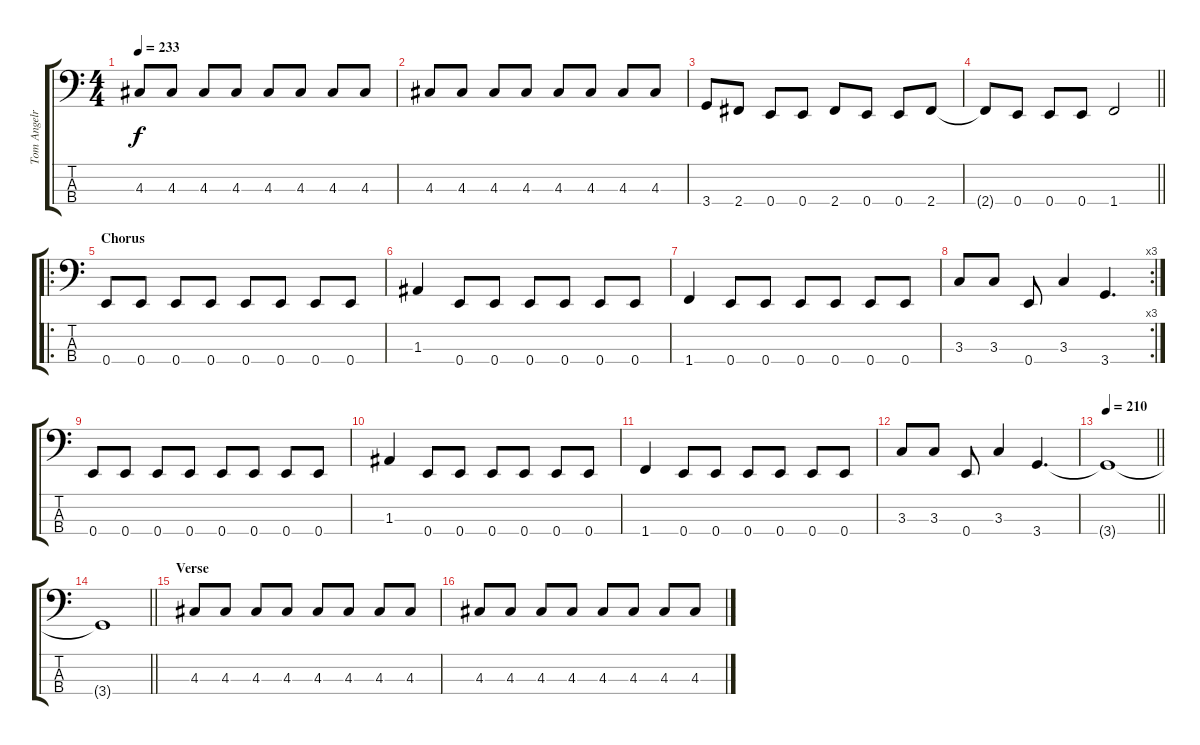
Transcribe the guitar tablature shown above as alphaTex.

\track ("Tom Angelripper" "Tom Angelr") {instrument electricbasspick}
\staff {score tabs}
\tuning (G2 D2 A1 E1) {hide}
\ts (4 4)
\tempo 233
\clef f4
\ks c
4.3.8{dy f} 4.3.8 4.3.8 4.3.8 4.3.8 4.3.8 4.3.8 4.3.8 |
4.3.8 4.3.8 4.3.8 4.3.8 4.3.8 4.3.8 4.3.8 4.3.8 |
3.4.8 2.4.8 0.4.8 0.4.8 2.4.8 0.4.8 0.4.8 2.4.8 |
\barLineRight lightlight
2.4{t}.8 0.4.8 0.4.8 0.4.8 1.4.2 |
\ro
\section ("" "Chorus")
0.4.8 0.4.8 0.4.8 0.4.8 0.4.8 0.4.8 0.4.8 0.4.8 |
1.3.4 0.4.8 0.4.8 0.4.8 0.4.8 0.4.8 0.4.8 |
1.4.4 0.4.8 0.4.8 0.4.8 0.4.8 0.4.8 0.4.8 |
\rc 3
3.3.8 3.3.8 0.4.8 3.3.4 3.4.4{d} |
0.4.8 0.4.8 0.4.8 0.4.8 0.4.8 0.4.8 0.4.8 0.4.8 |
1.3.4 0.4.8 0.4.8 0.4.8 0.4.8 0.4.8 0.4.8 |
1.4.4 0.4.8 0.4.8 0.4.8 0.4.8 0.4.8 0.4.8 |
3.3.8 3.3.8 0.4.8 3.3.4 3.4.4{d} |
\tempo 210
\barLineRight lightlight
3.4{t}.1 |
\barLineRight lightlight
3.4{t}.1 |
\section ("" "Verse")
4.3.8 4.3.8 4.3.8 4.3.8 4.3.8 4.3.8 4.3.8 4.3.8 |
4.3.8 4.3.8 4.3.8 4.3.8 4.3.8 4.3.8 4.3.8 4.3.8
